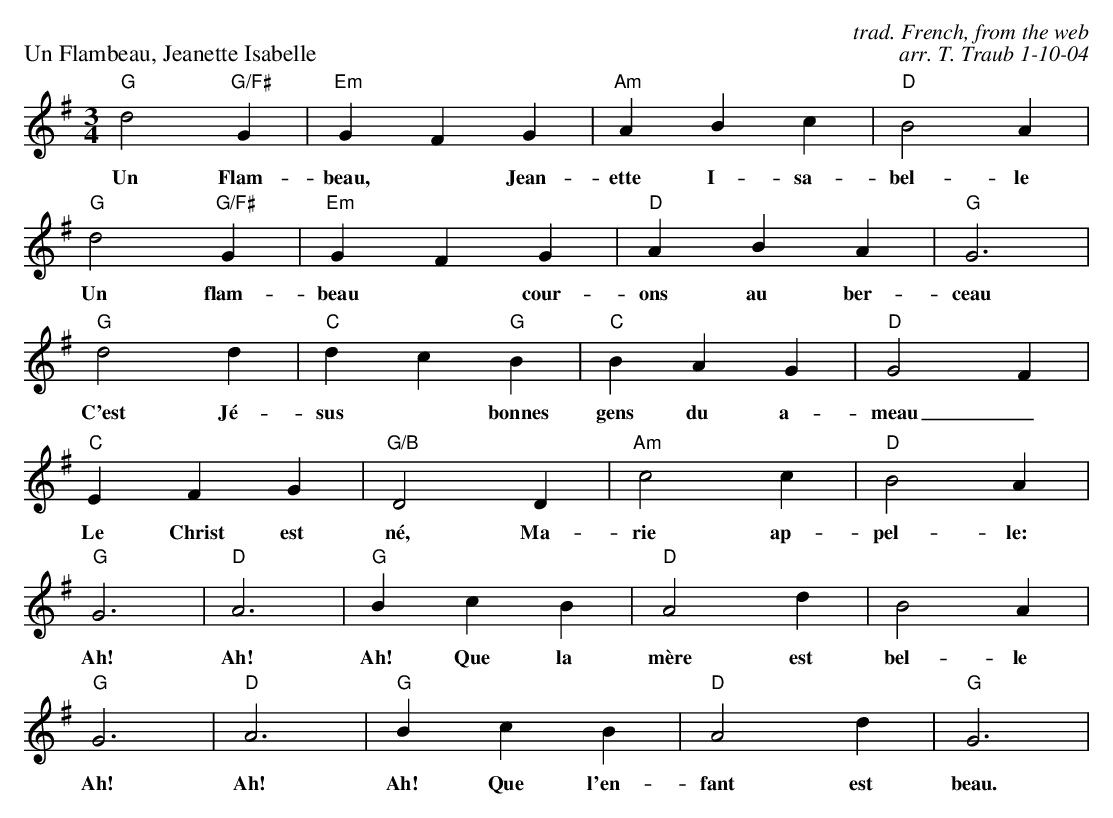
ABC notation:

X:1
P: Un Flambeau, Jeanette Isabelle
C: trad. French, from the web
C: arr. T. Traub 1-10-04
M: 3/4
K: G
L: 1/4
"G"d2 "G/F#"G|"Em"GFG|"Am"ABc|"D"B2 A|
w:Un Flam-beau, * Jean-ette I-sa-bel-le
"G"d2 "G/F#"G|"Em"GFG|"D"ABA|"G"G3|
w:Un flam-beau * cour-ons au ber-ceau
"G"d2 d|"C"d c "G"B|"C"BAG|"D"G2 F|
w: C'est Jé-sus * bonnes gens du a-meau_
"C"EFG|"G/B"D2 D|"Am"c2 c|"D"B2 A|
w: Le Christ est né, Ma-rie ap-pel-le:
"G"G3|"D"A3|"G"BcB|"D"A2 d|B2 A|
w: Ah! Ah! Ah! Que la mère est bel-le
"G"G3|"D"A3|"G"BcB|"D"A2 d|"G"G3|
w: Ah! Ah! Ah! Que l'en-fant est beau.
